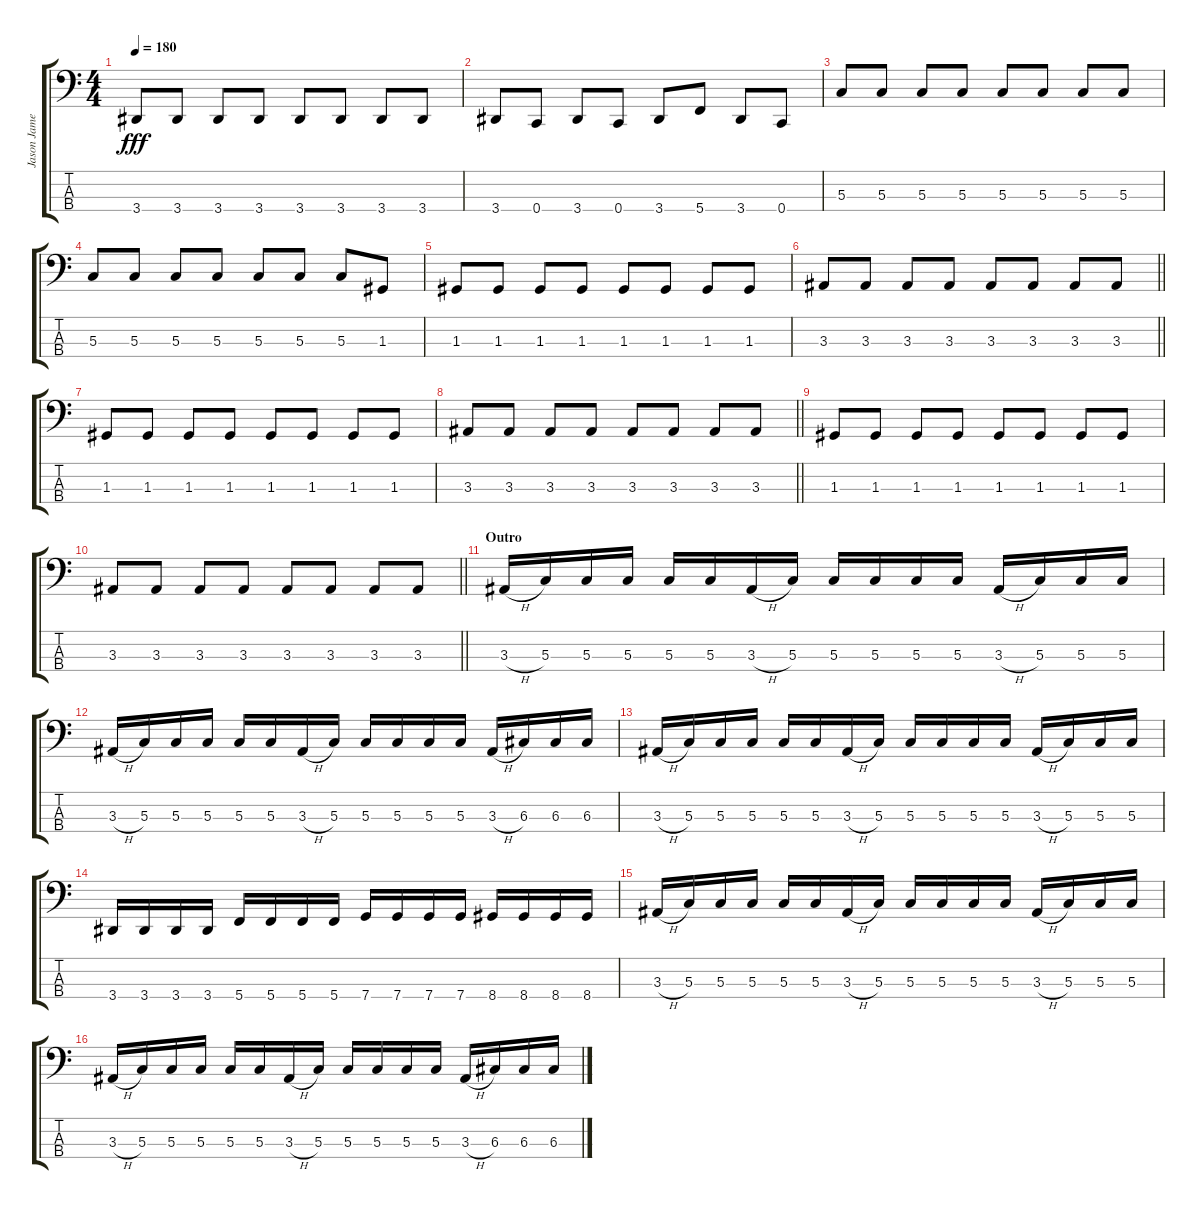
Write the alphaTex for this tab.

\track ("Jason James" "Jason Jame") {instrument electricbasspick}
\staff {score tabs}
\tuning (F2 C2 G1 C1) {hide}
\ts (4 4)
\tempo 180
\clef f4
\ks c
3.4.8{dy fff} 3.4.8 3.4.8 3.4.8 3.4.8 3.4.8 3.4.8 3.4.8 |
3.4.8 0.4.8 3.4.8 0.4.8 3.4.8 5.4.8 3.4.8 0.4.8 |
5.3.8 5.3.8 5.3.8 5.3.8 5.3.8 5.3.8 5.3.8 5.3.8 |
5.3.8 5.3.8 5.3.8 5.3.8 5.3.8 5.3.8 5.3.8 1.3.8 |
1.3.8 1.3.8 1.3.8 1.3.8 1.3.8 1.3.8 1.3.8 1.3.8 |
\barLineRight lightlight
3.3.8 3.3.8 3.3.8 3.3.8 3.3.8 3.3.8 3.3.8 3.3.8 |
1.3.8 1.3.8 1.3.8 1.3.8 1.3.8 1.3.8 1.3.8 1.3.8 |
\barLineRight lightlight
3.3.8 3.3.8 3.3.8 3.3.8 3.3.8 3.3.8 3.3.8 3.3.8 |
1.3.8 1.3.8 1.3.8 1.3.8 1.3.8 1.3.8 1.3.8 1.3.8 |
\barLineRight lightlight
3.3.8 3.3.8 3.3.8 3.3.8 3.3.8 3.3.8 3.3.8 3.3.8 |
\section ("" "Outro")
3.3{h}.16 5.3.16 5.3.16 5.3.16 5.3.16 5.3.16 3.3{h}.16 5.3.16 5.3.16 5.3.16 5.3.16 5.3.16 3.3{h}.16 5.3.16 5.3.16 5.3.16 |
3.3{h}.16 5.3.16 5.3.16 5.3.16 5.3.16 5.3.16 3.3{h}.16 5.3.16 5.3.16 5.3.16 5.3.16 5.3.16 3.3{h}.16 6.3.16 6.3.16 6.3.16 |
3.3{h}.16 5.3.16 5.3.16 5.3.16 5.3.16 5.3.16 3.3{h}.16 5.3.16 5.3.16 5.3.16 5.3.16 5.3.16 3.3{h}.16 5.3.16 5.3.16 5.3.16 |
3.4.16 3.4.16 3.4.16 3.4.16 5.4.16 5.4.16 5.4.16 5.4.16 7.4.16 7.4.16 7.4.16 7.4.16 8.4.16 8.4.16 8.4.16 8.4.16 |
3.3{h}.16 5.3.16 5.3.16 5.3.16 5.3.16 5.3.16 3.3{h}.16 5.3.16 5.3.16 5.3.16 5.3.16 5.3.16 3.3{h}.16 5.3.16 5.3.16 5.3.16 |
3.3{h}.16 5.3.16 5.3.16 5.3.16 5.3.16 5.3.16 3.3{h}.16 5.3.16 5.3.16 5.3.16 5.3.16 5.3.16 3.3{h}.16 6.3.16 6.3.16 6.3.16
